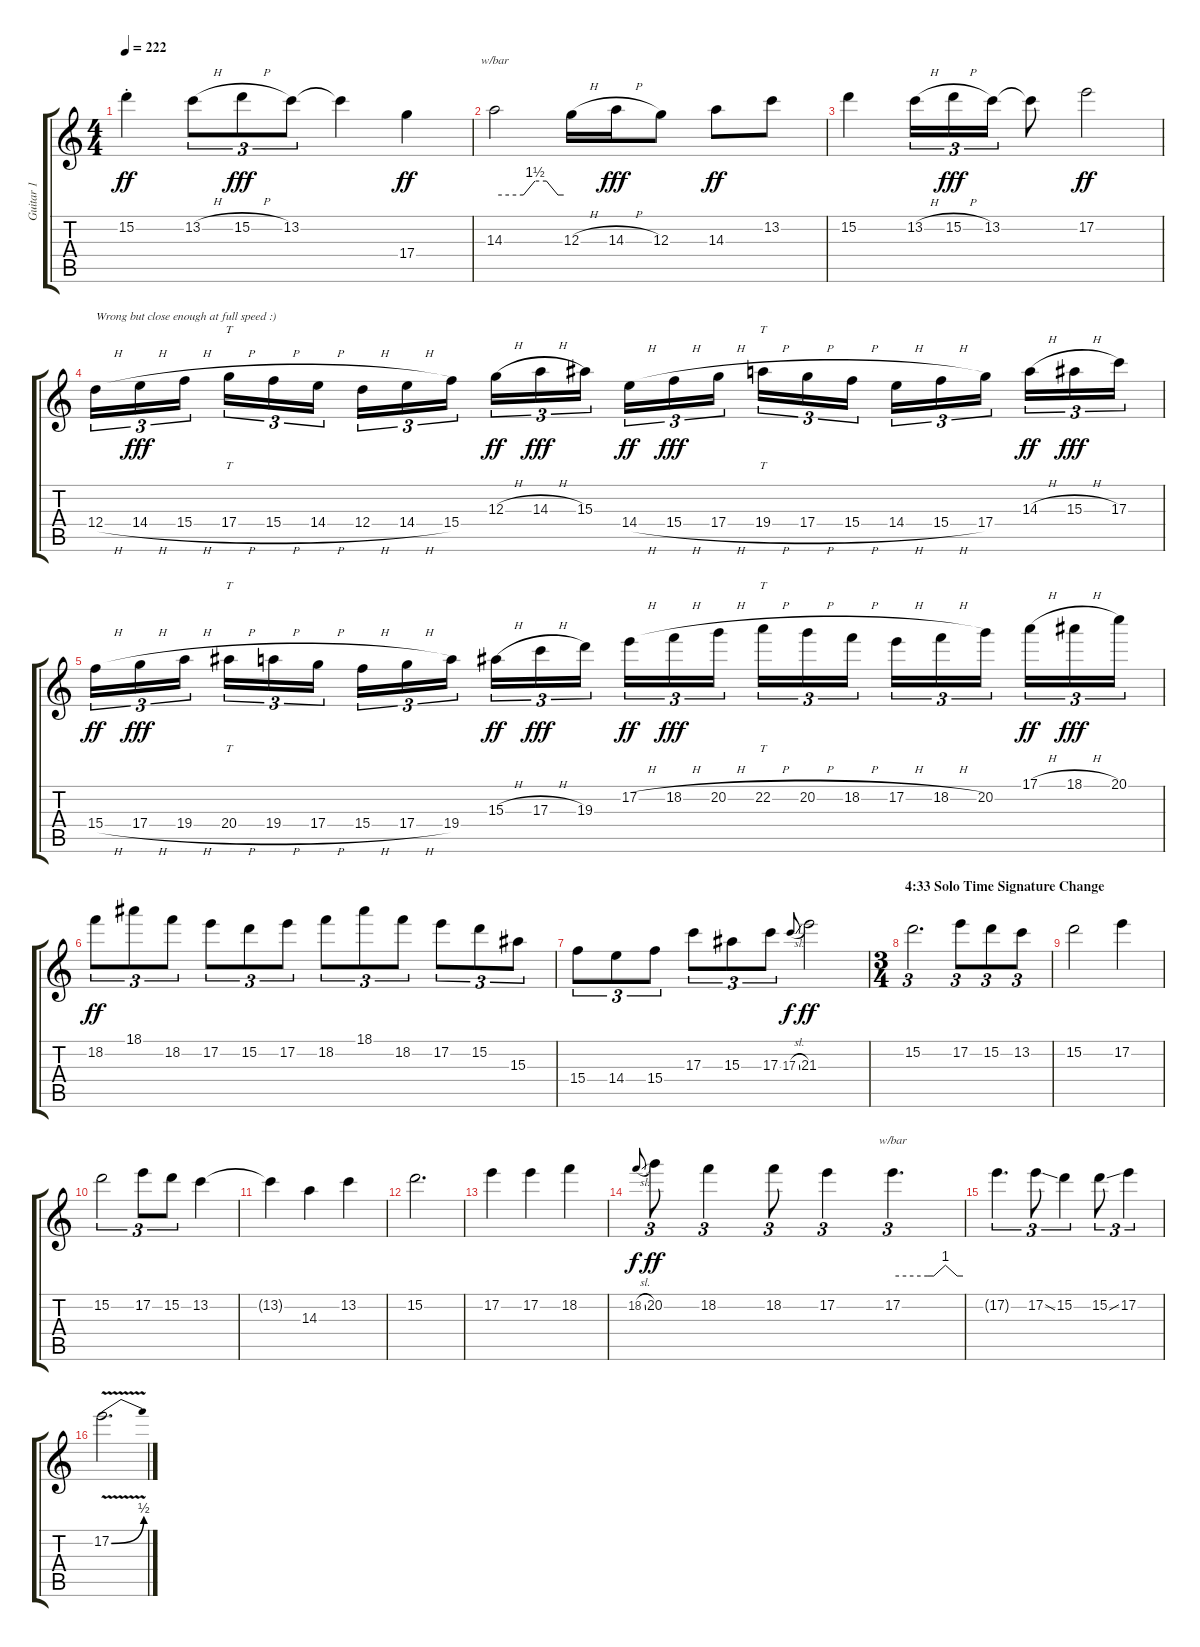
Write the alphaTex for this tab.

\track ("Guitar 1" "Guitar 1") {instrument distortionguitar}
\staff {score tabs}
\tuning (E4 B3 G3 D3 A2 E2) {hide}
\ts (4 4)
\tempo 222
\clef g2
\ks c
15.2{st}.4{dy ff} 13.2{h}.8{tu (3 2)} 15.2{h}.8{tu (3 2) dy fff} 13.2.8{tu (3 2)} 13.2{t}.4 17.4.4{dy ff} |
14.3.2{tbe (custom default 0 0 25 0 35 6 45 6 55 0 60 0)} 12.3{h}.16 14.3{h}.16{dy fff} 12.3.8 14.3.8{dy ff} 13.2.8 |
15.2.4 13.2{h}.16{tu (3 2)} 15.2{h}.16{tu (3 2) dy fff} 13.2.16{tu (3 2)} 13.2{t}.8 17.2.2{dy ff} |
12.4{h}.16{tu (3 2) txt "Wrong but close enough at full speed :)"} 14.4{h}.16{tu (3 2) dy fff} 15.4{h}.16{tu (3 2)} 17.4{h}.16{tt tu (3 2)} 15.4{h}.16{tu (3 2)} 14.4{h}.16{tu (3 2)} 12.4{h}.16{tu (3 2)} 14.4{h}.16{tu (3 2)} 15.4.16{tu (3 2)} 12.3{h}.16{tu (3 2) dy ff} 14.3{h}.16{tu (3 2) dy fff} 15.3.16{tu (3 2)} 14.4{h}.16{tu (3 2) dy ff} 15.4{h}.16{tu (3 2) dy fff} 17.4{h}.16{tu (3 2)} 19.4{h}.16{tt tu (3 2)} 17.4{h}.16{tu (3 2)} 15.4{h}.16{tu (3 2)} 14.4{h}.16{tu (3 2)} 15.4{h}.16{tu (3 2)} 17.4.16{tu (3 2)} 14.3{h}.16{tu (3 2) dy ff} 15.3{h}.16{tu (3 2) dy fff} 17.3.16{tu (3 2)} |
15.4{h}.16{tu (3 2) dy ff} 17.4{h}.16{tu (3 2) dy fff} 19.4{h}.16{tu (3 2)} 20.4{h}.16{tt tu (3 2)} 19.4{h}.16{tu (3 2)} 17.4{h}.16{tu (3 2)} 15.4{h}.16{tu (3 2)} 17.4{h}.16{tu (3 2)} 19.4.16{tu (3 2)} 15.3{h}.16{tu (3 2) dy ff} 17.3{h}.16{tu (3 2) dy fff} 19.3.16{tu (3 2)} 17.2{h}.16{tu (3 2) dy ff} 18.2{h}.16{tu (3 2) dy fff} 20.2{h}.16{tu (3 2)} 22.2{h}.16{tt tu (3 2)} 20.2{h}.16{tu (3 2)} 18.2{h}.16{tu (3 2)} 17.2{h}.16{tu (3 2)} 18.2{h}.16{tu (3 2)} 20.2.16{tu (3 2)} 17.1{h}.16{tu (3 2) dy ff} 18.1{h}.16{tu (3 2) dy fff} 20.1.16{tu (3 2)} |
18.2.8{tu (3 2) dy ff} 18.1.8{tu (3 2)} 18.2.8{tu (3 2)} 17.2.8{tu (3 2)} 15.2.8{tu (3 2)} 17.2.8{tu (3 2)} 18.2.8{tu (3 2)} 18.1.8{tu (3 2)} 18.2.8{tu (3 2)} 17.2.8{tu (3 2)} 15.2.8{tu (3 2)} 15.3.8{tu (3 2)} |
15.4.8{tu (3 2)} 14.4.8{tu (3 2)} 15.4.8{tu (3 2)} 17.3.8{tu (3 2)} 15.3.8{tu (3 2)} 17.3.8{tu (3 2)} 17.3{sl}.8{gr onbeat dy f} 21.3.2{dy ff} |
\ts (3 4)
\section ("" "4:33 Solo Time Signature Change")
15.2.2{d tu (3 2)} 17.2.8{tu (3 2)} 15.2.8{tu (3 2)} 13.2.8{tu (3 2)} |
15.2.2 17.2.4 |
15.2.2{tu (3 2)} 17.2.8{tu (3 2)} 15.2.8{tu (3 2)} 13.2.4 |
13.2{t}.4 14.3.4 13.2.4 |
15.2.2{d} |
17.2.4 17.2.4 18.2.4 |
18.2{sl}.8{gr onbeat dy f} 20.2.8{tu (3 2) dy ff} 18.2.4{tu (3 2)} 18.2.8{tu (3 2)} 17.2.4{tu (3 2)} 17.2.4{d tu (3 2) tbe (custom default 0 0 30 0 35 0 45 4 55 0 60 0)} |
17.2{t}.4{d tu (3 2)} 17.2{ss}.8{tu (3 2)} 15.2.4{tu (3 2)} 15.2{ss}.8{tu (3 2)} 17.2.4{tu (3 2)} |
17.2{be (bend 0 0 60 2) v}.2{d}
